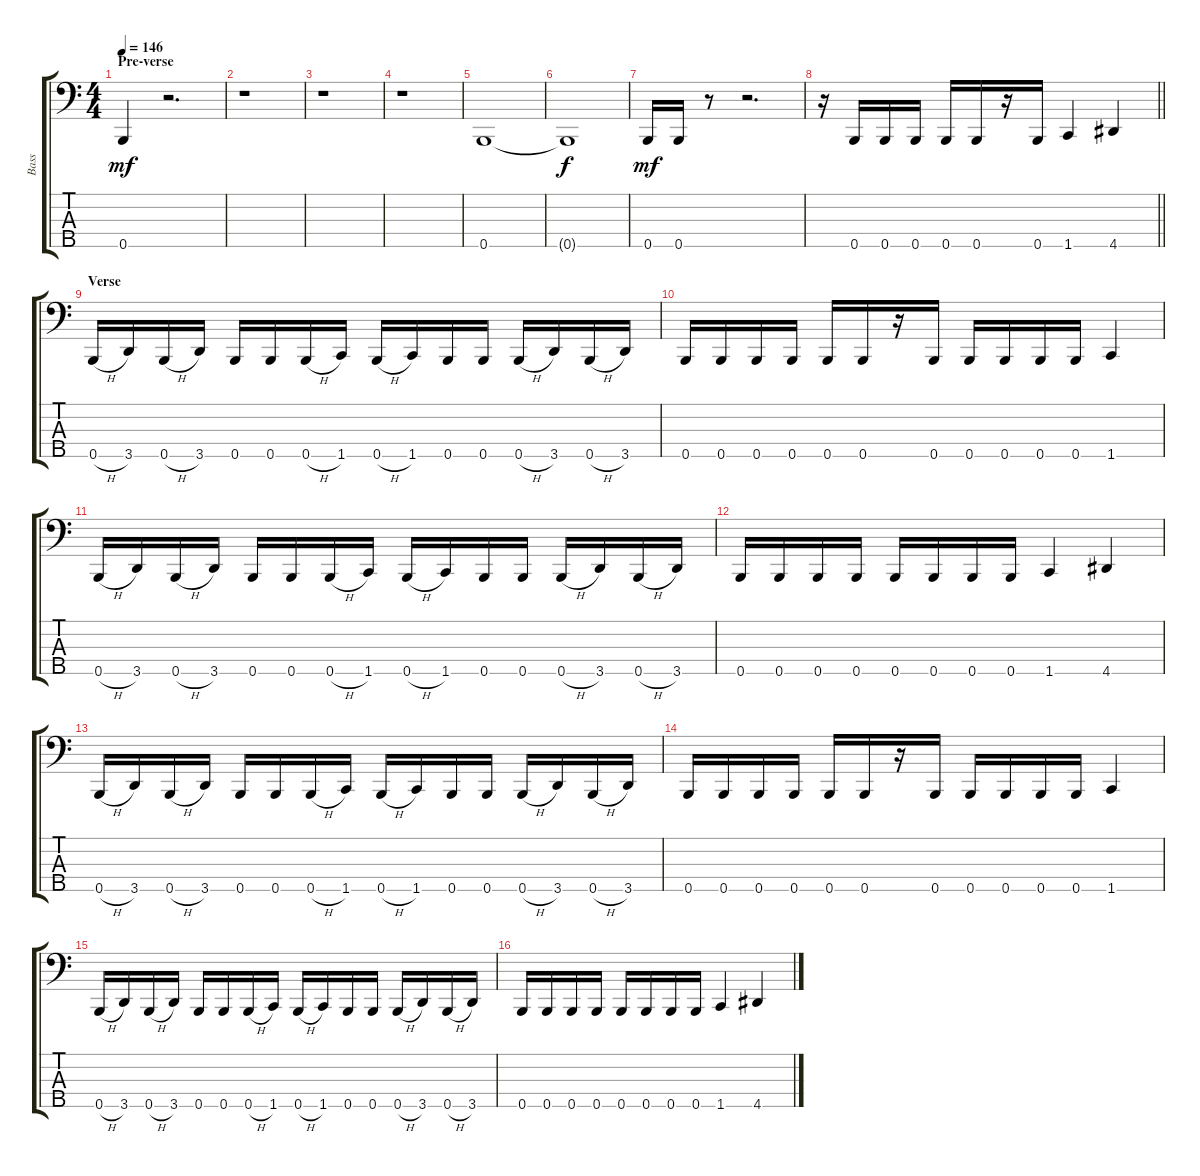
\track ("Bass" "Bass") {instrument electricbassfinger}
\staff {score tabs}
\tuning (G2 D2 A1 E1 B0) {hide}
\ts (4 4)
\section ("" "Pre-verse")
\tempo 146
\clef f4
\ks c
0.5.4{dy mf} r.2{d} |
r.1 |
r.1 |
r.1 |
0.5.1 |
0.5{t}.1{dy f} |
0.5.16{dy mf} 0.5.16 r.8 r.2{d} |
\barLineRight lightlight
r.16 0.5.16 0.5.16 0.5.16 0.5.16 0.5.16 r.16 0.5.16 1.5.4 4.5.4 |
\section ("" "Verse")
0.5{h}.16 3.5.16 0.5{h}.16 3.5.16 0.5.16 0.5.16 0.5{h}.16 1.5.16 0.5{h}.16 1.5.16 0.5.16 0.5.16 0.5{h}.16 3.5.16 0.5{h}.16 3.5.16 |
0.5.16 0.5.16 0.5.16 0.5.16 0.5.16 0.5.16 r.16 0.5.16 0.5.16 0.5.16 0.5.16 0.5.16 1.5.4 |
0.5{h}.16 3.5.16 0.5{h}.16 3.5.16 0.5.16 0.5.16 0.5{h}.16 1.5.16 0.5{h}.16 1.5.16 0.5.16 0.5.16 0.5{h}.16 3.5.16 0.5{h}.16 3.5.16 |
0.5.16 0.5.16 0.5.16 0.5.16 0.5.16 0.5.16 0.5.16 0.5.16 1.5.4 4.5.4 |
0.5{h}.16 3.5.16 0.5{h}.16 3.5.16 0.5.16 0.5.16 0.5{h}.16 1.5.16 0.5{h}.16 1.5.16 0.5.16 0.5.16 0.5{h}.16 3.5.16 0.5{h}.16 3.5.16 |
0.5.16 0.5.16 0.5.16 0.5.16 0.5.16 0.5.16 r.16 0.5.16 0.5.16 0.5.16 0.5.16 0.5.16 1.5.4 |
0.5{h}.16 3.5.16 0.5{h}.16 3.5.16 0.5.16 0.5.16 0.5{h}.16 1.5.16 0.5{h}.16 1.5.16 0.5.16 0.5.16 0.5{h}.16 3.5.16 0.5{h}.16 3.5.16 |
0.5.16 0.5.16 0.5.16 0.5.16 0.5.16 0.5.16 0.5.16 0.5.16 1.5.4 4.5.4
